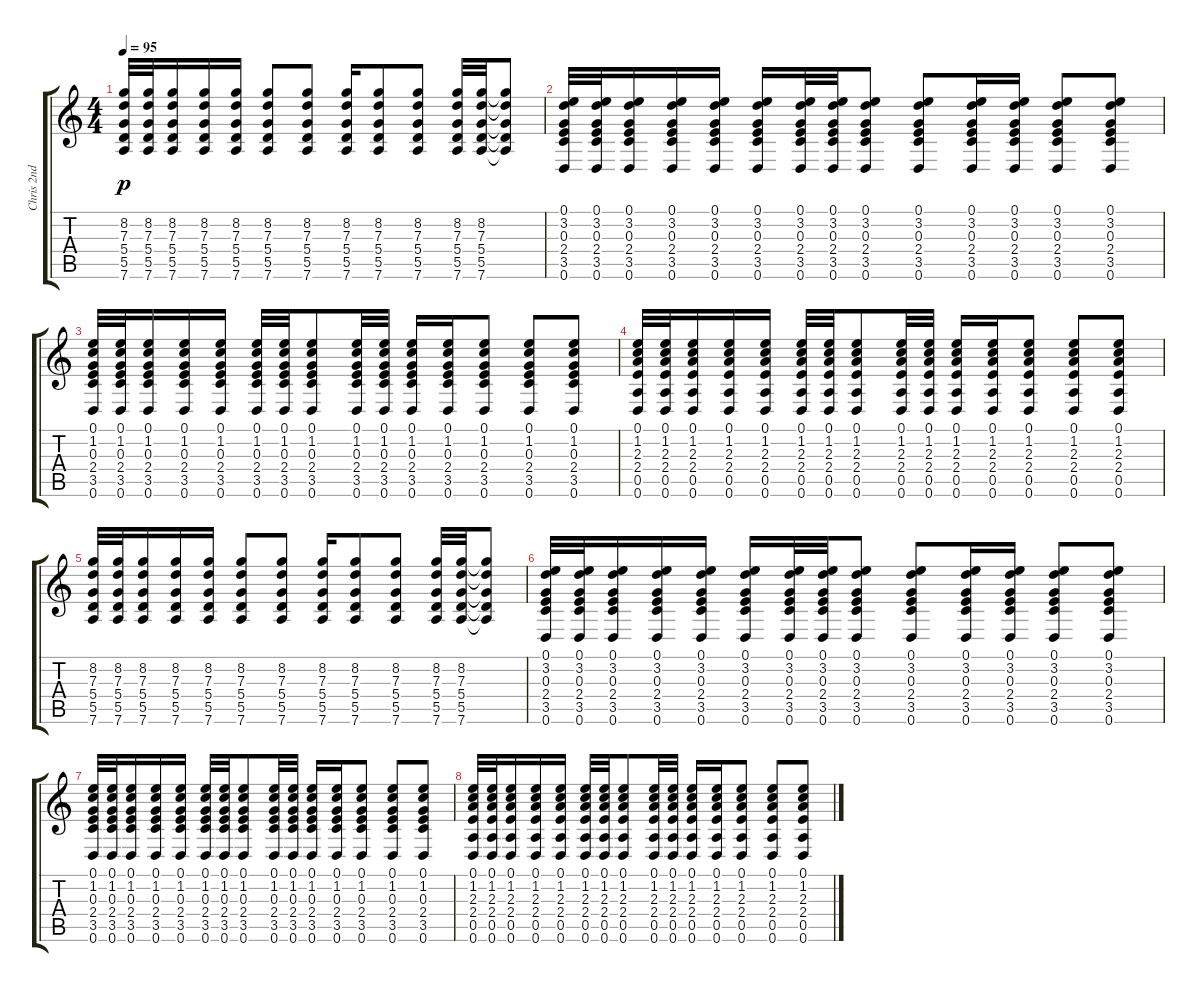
\track ("Chris 2nd guitar acoustic" "Chris 2nd ") {instrument acousticguitarsteel}
\staff {score tabs}
\tuning (E4 B3 G3 D3 A2 D2) {hide}
\ts (4 4)
\tempo 95
\clef g2
\ks c
(8.2 7.3 5.4 5.5 7.6).32{dy p instrument acousticguitarnylon} (8.2 7.3 5.4 5.5 7.6).32 (8.2 7.3 5.4 5.5 7.6).16 (8.2 7.3 5.4 5.5 7.6).16 (8.2 7.3 5.4 5.5 7.6).16 (8.2 7.3 5.4 5.5 7.6).8 (8.2 7.3 5.4 5.5 7.6).8 (8.2 7.3 5.4 5.5 7.6).16 (8.2 7.3 5.4 5.5 7.6).8 (8.2 7.3 5.4 5.5 7.6).8 (8.2 7.3 5.4 5.5 7.6).32 (8.2 7.3 5.4 5.5 7.6).32 (8.2{t} 7.3{t} 5.4{t} 5.5{t} 7.6{t}).8 |
(0.1 3.2 0.3 2.4 3.5 0.6).32 (0.1 3.2 0.3 2.4 3.5 0.6).32 (0.1 3.2 0.3 2.4 3.5 0.6).16 (0.1 3.2 0.3 2.4 3.5 0.6).16 (0.1 3.2 0.3 2.4 3.5 0.6).16 (0.1 3.2 0.3 2.4 3.5 0.6).16 (0.1 3.2 0.3 2.4 3.5 0.6).32 (0.1 3.2 0.3 2.4 3.5 0.6).32 (0.1 3.2 0.3 2.4 3.5 0.6).8 (0.1 3.2 0.3 2.4 3.5 0.6).8 (0.1 3.2 0.3 2.4 3.5 0.6).16 (0.1 3.2 0.3 2.4 3.5 0.6).16 (0.1 3.2 0.3 2.4 3.5 0.6).8 (0.1 3.2 0.3 2.4 3.5 0.6).8 |
(0.1 1.2 0.3 2.4 3.5 0.6).32 (0.1 1.2 0.3 2.4 3.5 0.6).32 (0.1 1.2 0.3 2.4 3.5 0.6).16 (0.1 1.2 0.3 2.4 3.5 0.6).16 (0.1 1.2 0.3 2.4 3.5 0.6).16 (0.1 1.2 0.3 2.4 3.5 0.6).32 (0.1 1.2 0.3 2.4 3.5 0.6).32 (0.1 1.2 0.3 2.4 3.5 0.6).8 (0.1 1.2 0.3 2.4 3.5 0.6).32 (0.1 1.2 0.3 2.4 3.5 0.6).32 (0.1 1.2 0.3 2.4 3.5 0.6).16 (0.1 1.2 0.3 2.4 3.5 0.6).16 (0.1 1.2 0.3 2.4 3.5 0.6).8 (0.1 1.2 0.3 2.4 3.5 0.6).8 (0.1 1.2 0.3 2.4 3.5 0.6).8 |
(0.1 1.2 2.3 2.4 0.5 0.6).32 (0.1 1.2 2.3 2.4 0.5 0.6).32 (0.1 1.2 2.3 2.4 0.5 0.6).16 (0.1 1.2 2.3 2.4 0.5 0.6).16 (0.1 1.2 2.3 2.4 0.5 0.6).16 (0.1 1.2 2.3 2.4 0.5 0.6).32 (0.1 1.2 2.3 2.4 0.5 0.6).32 (0.1 1.2 2.3 2.4 0.5 0.6).8 (0.1 1.2 2.3 2.4 0.5 0.6).32 (0.1 1.2 2.3 2.4 0.5 0.6).32 (0.1 1.2 2.3 2.4 0.5 0.6).16 (0.1 1.2 2.3 2.4 0.5 0.6).16 (0.1 1.2 2.3 2.4 0.5 0.6).8 (0.1 1.2 2.3 2.4 0.5 0.6).8 (0.1 1.2 2.3 2.4 0.5 0.6).8 |
(8.2 7.3 5.4 5.5 7.6).32{instrument acousticguitarnylon} (8.2 7.3 5.4 5.5 7.6).32 (8.2 7.3 5.4 5.5 7.6).16 (8.2 7.3 5.4 5.5 7.6).16 (8.2 7.3 5.4 5.5 7.6).16 (8.2 7.3 5.4 5.5 7.6).8 (8.2 7.3 5.4 5.5 7.6).8 (8.2 7.3 5.4 5.5 7.6).16 (8.2 7.3 5.4 5.5 7.6).8 (8.2 7.3 5.4 5.5 7.6).8 (8.2 7.3 5.4 5.5 7.6).32 (8.2 7.3 5.4 5.5 7.6).32 (8.2{t} 7.3{t} 5.4{t} 5.5{t} 7.6{t}).8 |
(0.1 3.2 0.3 2.4 3.5 0.6).32 (0.1 3.2 0.3 2.4 3.5 0.6).32 (0.1 3.2 0.3 2.4 3.5 0.6).16 (0.1 3.2 0.3 2.4 3.5 0.6).16 (0.1 3.2 0.3 2.4 3.5 0.6).16 (0.1 3.2 0.3 2.4 3.5 0.6).16 (0.1 3.2 0.3 2.4 3.5 0.6).32 (0.1 3.2 0.3 2.4 3.5 0.6).32 (0.1 3.2 0.3 2.4 3.5 0.6).8 (0.1 3.2 0.3 2.4 3.5 0.6).8 (0.1 3.2 0.3 2.4 3.5 0.6).16 (0.1 3.2 0.3 2.4 3.5 0.6).16 (0.1 3.2 0.3 2.4 3.5 0.6).8 (0.1 3.2 0.3 2.4 3.5 0.6).8 |
(0.1 1.2 0.3 2.4 3.5 0.6).32 (0.1 1.2 0.3 2.4 3.5 0.6).32 (0.1 1.2 0.3 2.4 3.5 0.6).16 (0.1 1.2 0.3 2.4 3.5 0.6).16 (0.1 1.2 0.3 2.4 3.5 0.6).16 (0.1 1.2 0.3 2.4 3.5 0.6).32 (0.1 1.2 0.3 2.4 3.5 0.6).32 (0.1 1.2 0.3 2.4 3.5 0.6).8 (0.1 1.2 0.3 2.4 3.5 0.6).32 (0.1 1.2 0.3 2.4 3.5 0.6).32 (0.1 1.2 0.3 2.4 3.5 0.6).16 (0.1 1.2 0.3 2.4 3.5 0.6).16 (0.1 1.2 0.3 2.4 3.5 0.6).8 (0.1 1.2 0.3 2.4 3.5 0.6).8 (0.1 1.2 0.3 2.4 3.5 0.6).8 |
(0.1 1.2 2.3 2.4 0.5 0.6).32 (0.1 1.2 2.3 2.4 0.5 0.6).32 (0.1 1.2 2.3 2.4 0.5 0.6).16 (0.1 1.2 2.3 2.4 0.5 0.6).16 (0.1 1.2 2.3 2.4 0.5 0.6).16 (0.1 1.2 2.3 2.4 0.5 0.6).32 (0.1 1.2 2.3 2.4 0.5 0.6).32 (0.1 1.2 2.3 2.4 0.5 0.6).8 (0.1 1.2 2.3 2.4 0.5 0.6).32 (0.1 1.2 2.3 2.4 0.5 0.6).32 (0.1 1.2 2.3 2.4 0.5 0.6).16 (0.1 1.2 2.3 2.4 0.5 0.6).16 (0.1 1.2 2.3 2.4 0.5 0.6).8 (0.1 1.2 2.3 2.4 0.5 0.6).8 (0.1 1.2 2.3 2.4 0.5 0.6).8
